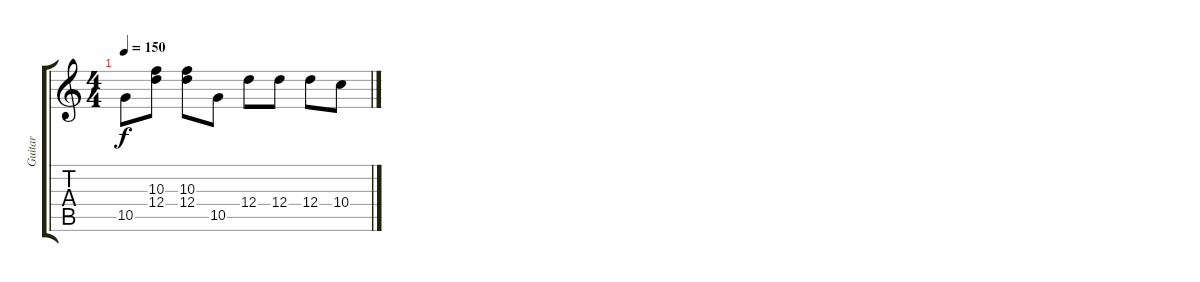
\track ("Guitar" "Guitar") {instrument overdrivenguitar}
\staff {score tabs}
\tuning (E4 B3 G3 D3 A2 E2) {hide}
\ts (4 4)
\tempo 150
\clef g2
\ks c
10.5.8{dy f} (10.3 12.4).8 (10.3 12.4).8 10.5.8 12.4.8 12.4.8 12.4.8 10.4.8
